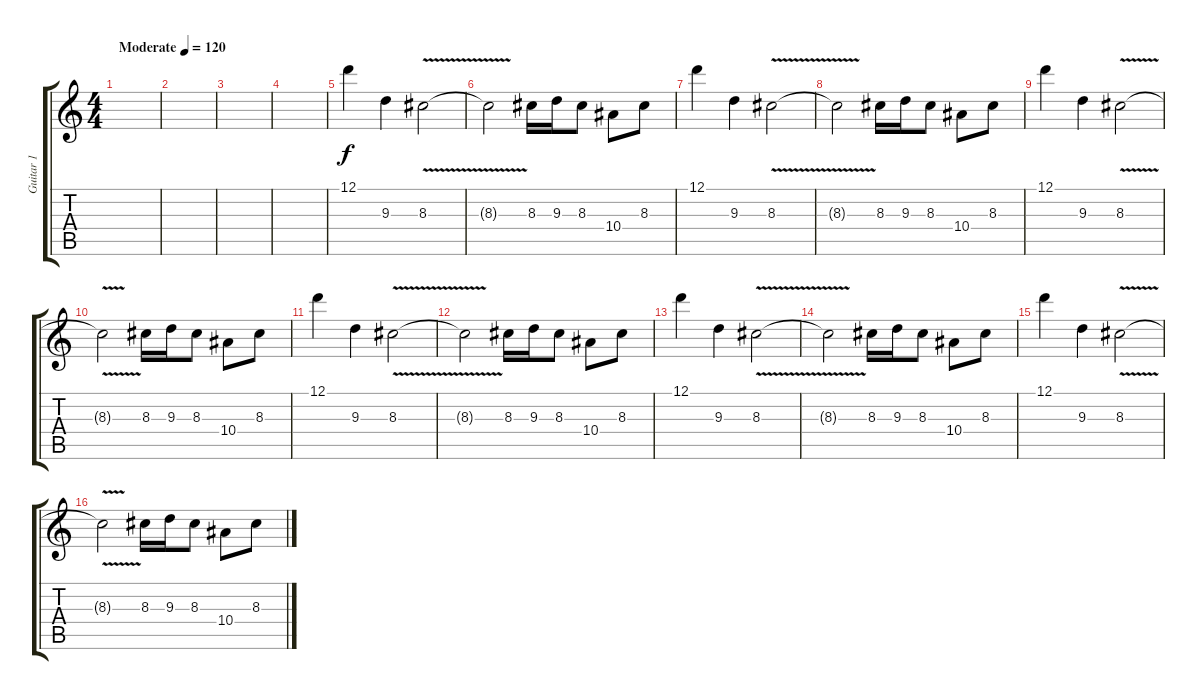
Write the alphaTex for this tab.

\track ("Guitar 1" "Guitar 1") {instrument distortionguitar}
\staff {score tabs}
\tuning (D4 A3 F3 C3 G2 C2) {hide}
\ts (4 4)
\tempo (120 "Moderate")
\clef g2
\ks c
|
|
|
|
12.1.4 9.3.4 8.3{v}.2 |
8.3{t}.2 8.3.16 9.3.16 8.3.8 10.4.8 8.3.8 |
12.1.4 9.3.4 8.3{v}.2 |
8.3{t}.2 8.3.16 9.3.16 8.3.8 10.4.8 8.3.8 |
12.1.4 9.3.4 8.3{v}.2 |
8.3{t}.2 8.3.16 9.3.16 8.3.8 10.4.8 8.3.8 |
12.1.4 9.3.4 8.3{v}.2 |
8.3{t}.2 8.3.16 9.3.16 8.3.8 10.4.8 8.3.8 |
12.1.4 9.3.4 8.3{v}.2 |
8.3{t}.2 8.3.16 9.3.16 8.3.8 10.4.8 8.3.8 |
12.1.4 9.3.4 8.3{v}.2 |
8.3{t}.2 8.3.16 9.3.16 8.3.8 10.4.8 8.3.8
